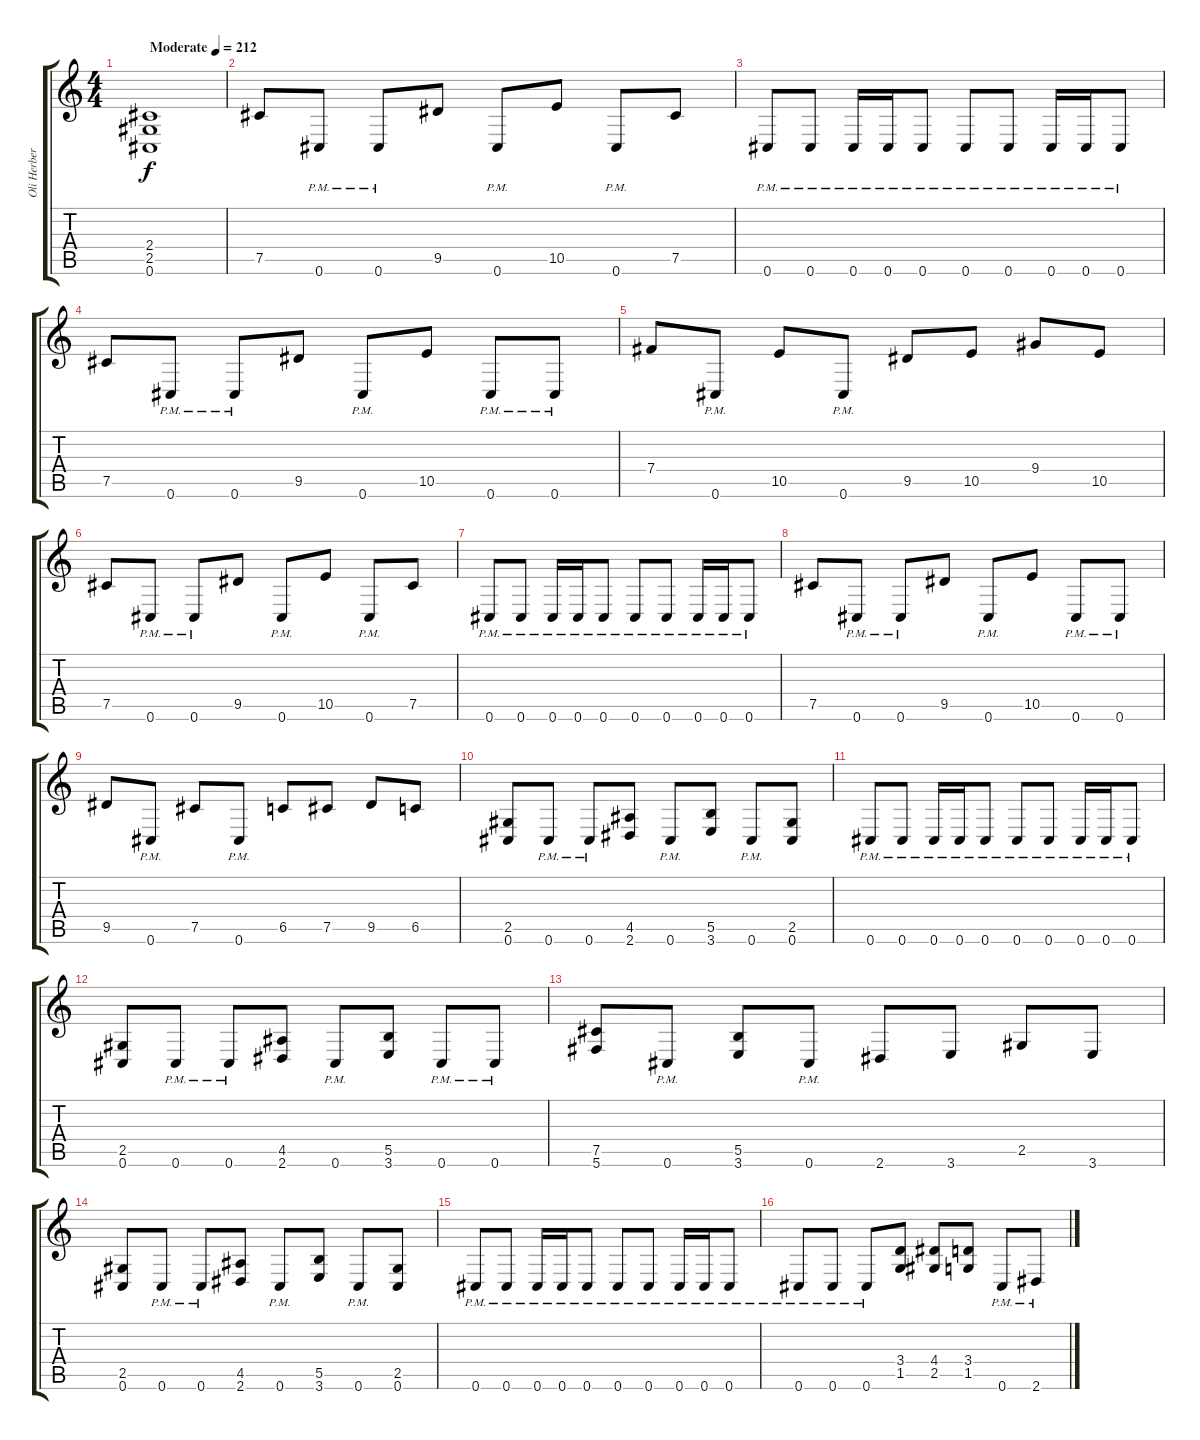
\track ("Oli Herbert" "Oli Herber") {instrument overdrivenguitar}
\staff {score tabs}
\tuning (Db4 Ab3 E3 B2 Gb2 Db2) {hide}
\ts (4 4)
\tempo (212 "Moderate")
\clef g2
\ks c
(2.4 2.5 0.6).1{dy f instrument overdrivenguitar} |
7.5.8 0.6{pm}.8 0.6{pm}.8 9.5.8 0.6{pm}.8 10.5.8 0.6{pm}.8 7.5.8 |
0.6{pm}.8 0.6{pm}.8 0.6{pm}.16 0.6{pm}.16 0.6{pm}.8 0.6{pm}.8 0.6{pm}.8 0.6{pm}.16 0.6{pm}.16 0.6{pm}.8 |
7.5.8 0.6{pm}.8 0.6{pm}.8 9.5.8 0.6{pm}.8 10.5.8 0.6{pm}.8 0.6{pm}.8 |
7.4.8 0.6{pm}.8 10.5.8 0.6{pm}.8 9.5.8 10.5.8 9.4.8 10.5.8 |
7.5.8 0.6{pm}.8 0.6{pm}.8 9.5.8 0.6{pm}.8 10.5.8 0.6{pm}.8 7.5.8 |
0.6{pm}.8 0.6{pm}.8 0.6{pm}.16 0.6{pm}.16 0.6{pm}.8 0.6{pm}.8 0.6{pm}.8 0.6{pm}.16 0.6{pm}.16 0.6{pm}.8 |
7.5.8 0.6{pm}.8 0.6{pm}.8 9.5.8 0.6{pm}.8 10.5.8 0.6{pm}.8 0.6{pm}.8 |
9.5.8 0.6{pm}.8 7.5.8 0.6{pm}.8 6.5.8 7.5.8 9.5.8 6.5.8 |
(2.5 0.6).8 0.6{pm}.8 0.6{pm}.8 (4.5 2.6).8 0.6{pm}.8 (5.5 3.6).8 0.6{pm}.8 (2.5 0.6).8 |
0.6{pm}.8 0.6{pm}.8 0.6{pm}.16 0.6{pm}.16 0.6{pm}.8 0.6{pm}.8 0.6{pm}.8 0.6{pm}.16 0.6{pm}.16 0.6{pm}.8 |
(2.5 0.6).8 0.6{pm}.8 0.6{pm}.8 (4.5 2.6).8 0.6{pm}.8 (5.5 3.6).8 0.6{pm}.8 0.6{pm}.8 |
(7.5 5.6).8 0.6{pm}.8 (5.5 3.6).8 0.6{pm}.8 2.6.8 3.6.8 2.5.8 3.6.8 |
(2.5 0.6).8 0.6{pm}.8 0.6{pm}.8 (4.5 2.6).8 0.6{pm}.8 (5.5 3.6).8 0.6{pm}.8 (2.5 0.6).8 |
0.6{pm}.8 0.6{pm}.8 0.6{pm}.16 0.6{pm}.16 0.6{pm}.8 0.6{pm}.8 0.6{pm}.8 0.6{pm}.16 0.6{pm}.16 0.6{pm}.8 |
0.6{pm}.8 0.6{pm}.8 0.6{pm}.8 (3.4 1.5).8 (4.4 2.5).8 (3.4 1.5).8 0.6{pm}.8 2.6{pm}.8
